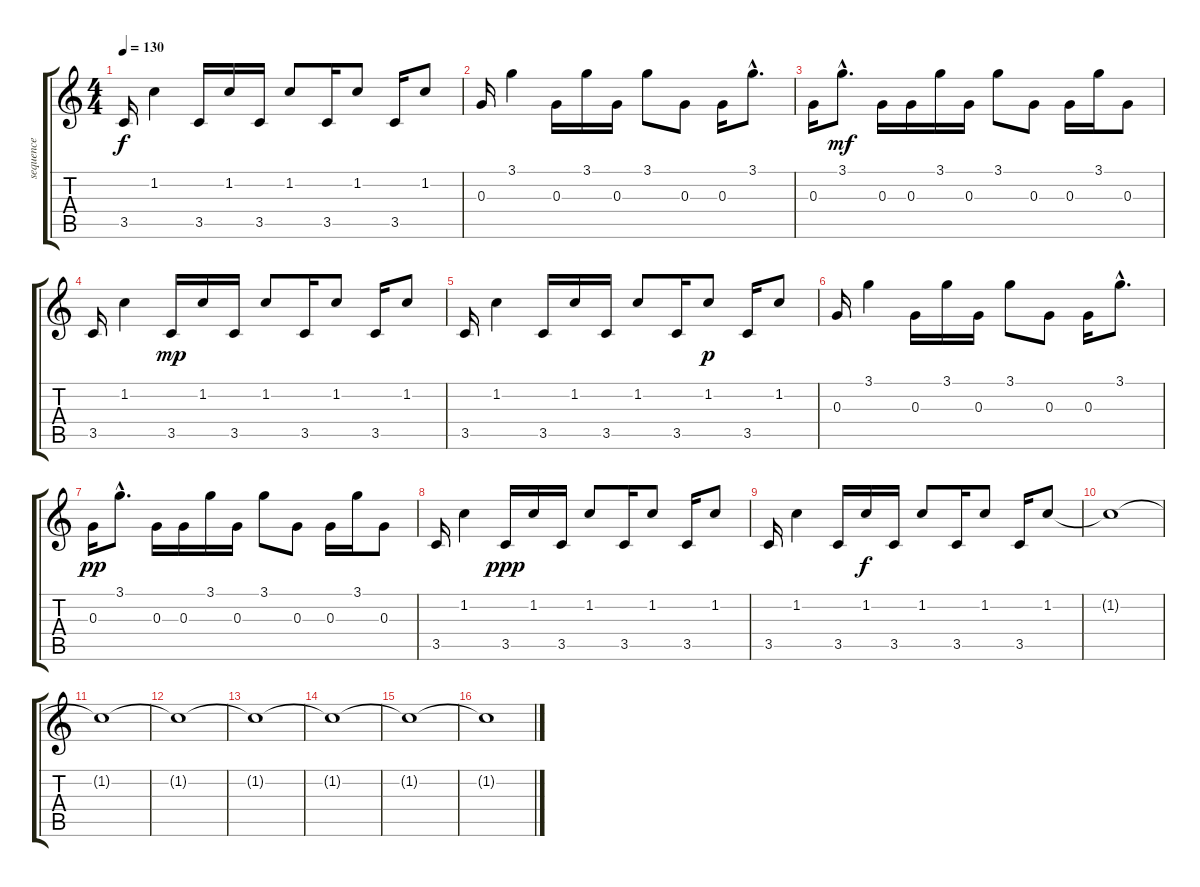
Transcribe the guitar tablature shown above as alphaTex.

\track ("sequence" "sequence") {instrument synthbass1}
\staff {score tabs}
\tuning (E4 B3 G3 D3 A2 E2) {hide}
\ts (4 4)
\tempo 130
\clef g2
\ks c
3.5.16{dy f} 1.2.4 3.5.16 1.2.16 3.5.16 1.2.8 3.5.16 1.2.8 3.5.16 1.2.8 |
0.3.16 3.1.4 0.3.16 3.1.16 0.3.16 3.1.8 0.3.8 0.3.16 3.1{hac}.8{d} |
0.3.16 3.1{hac}.8{d dy mf} 0.3.16 0.3.16 3.1.16 0.3.16 3.1.8 0.3.8 0.3.16 3.1.16 0.3.8 |
3.5.16 1.2.4 3.5.16{dy mp} 1.2.16 3.5.16 1.2.8 3.5.16 1.2.8 3.5.16 1.2.8 |
3.5.16 1.2.4 3.5.16 1.2.16 3.5.16 1.2.8 3.5.16 1.2.8{dy p} 3.5.16 1.2.8 |
0.3.16 3.1.4 0.3.16 3.1.16 0.3.16 3.1.8 0.3.8 0.3.16 3.1{hac}.8{d} |
0.3.16{dy pp} 3.1{hac}.8{d} 0.3.16 0.3.16 3.1.16 0.3.16 3.1.8 0.3.8 0.3.16 3.1.16 0.3.8 |
3.5.16 1.2.4 3.5.16{dy ppp} 1.2.16 3.5.16 1.2.8 3.5.16 1.2.8 3.5.16 1.2.8 |
3.5.16 1.2.4 3.5.16 1.2.16{dy f} 3.5.16 1.2.8 3.5.16 1.2.8 3.5.16 1.2.8 |
1.2{t}.1 |
1.2{t}.1 |
1.2{t}.1 |
1.2{t}.1 |
1.2{t}.1 |
1.2{t}.1 |
1.2{t}.1
